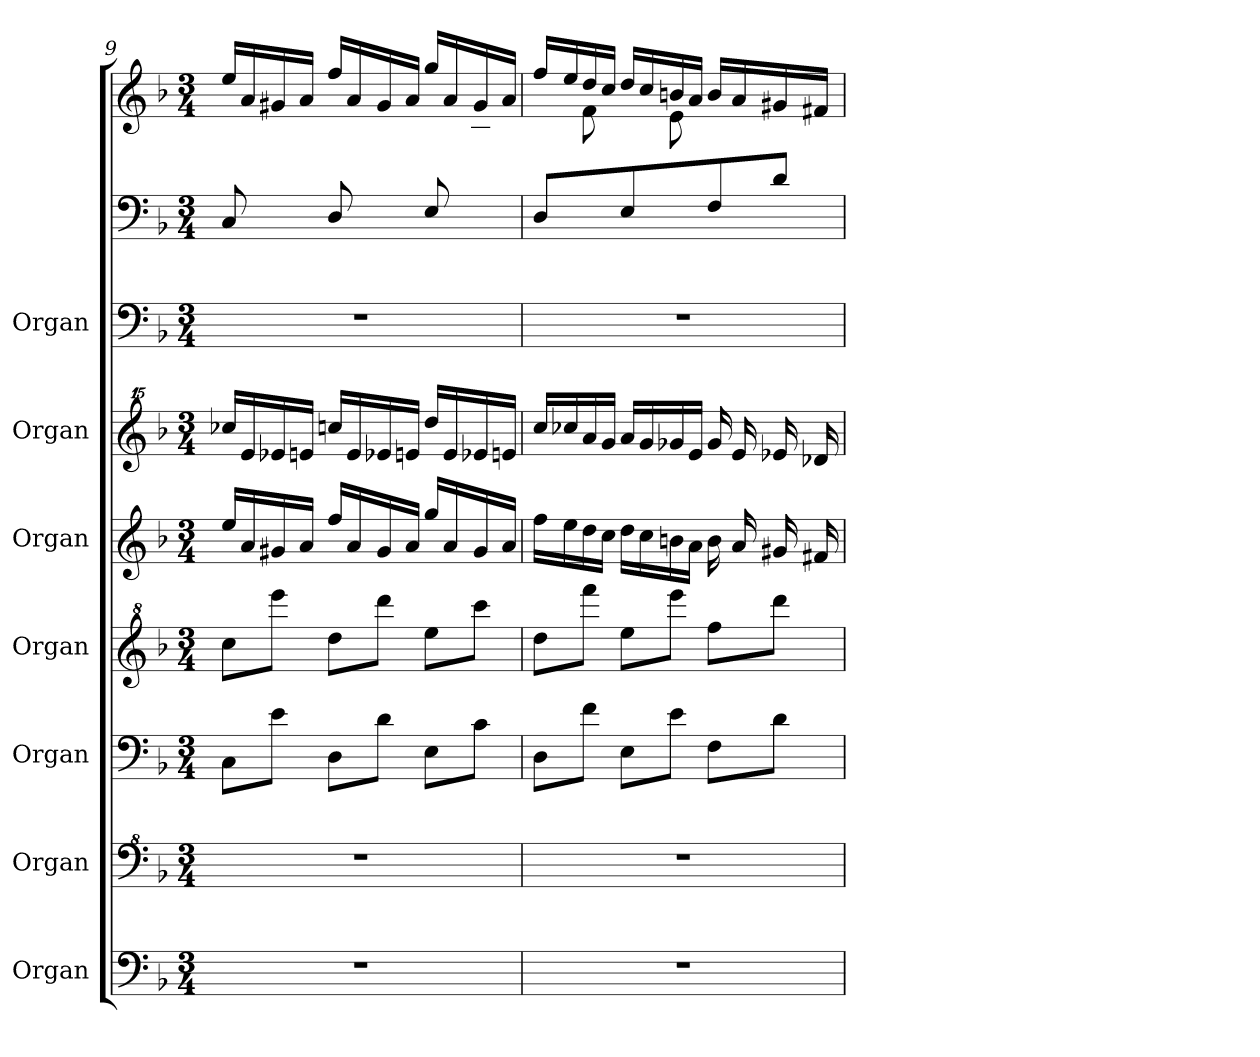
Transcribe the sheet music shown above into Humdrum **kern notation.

**kern	**kern	**kern	**kern	**kern	**kern	**kern	**kern	**kern
*part7	*part6	*part5	*part4	*part3	*part2	*part1	*part1	*part1
*staff9	*staff8	*staff7	*staff6	*staff5	*staff4	*staff3	*staff2	*staff1
*I"Organ	*I"Organ	*I"Organ	*I"Organ	*I"Organ	*I"Organ	*I"Organ	*	*
*	*I'Org.	*	*	*	*	*	*	*
*clefF4	*clefF^4	*clefF4	*clefG^2	*clefG2	*clefG^^2	*clefF4	*clefF4	*clefG2
*k[b-]	*k[b-]	*k[b-]	*k[b-]	*k[b-]	*k[b-]	*k[b-]	*k[b-]	*k[b-]
*M3/4	*M3/4	*M3/4	*M3/4	*M3/4	*M3/4	*M3/4	*M3/4	*M3/4
=9	=9	=9	=9	=9	=9	=9	=9	=9
*	*	*	*	*	*	*	*	*^
2.r	2.r	8C\L	8ccc\L	16ee\LL	16cccc-X\LL	2.r	8C/L	16ee/LL	8ryy
.	.	.	.	16a/	16eee/	.	.	16a/	.
.	.	8e\J	8eeee\J	16g#X/	16eee-X/	.	8ryy	16g#X/	8e\
.	.	.	.	16a/JJ	16eeen/JJ	.	.	16a/JJ	.
.	.	8D\L	8ddd\L	16ff\LL	16ccccn\LL	.	8D/	16ff/LL	8ryy
.	.	.	.	16a/	16eee/	.	.	16a/	.
.	.	8d\J	8dddd\J	16g#/	16eee-X/	.	8ryy	16g#/	8d\
.	.	.	.	16a/JJ	16eeen/JJ	.	.	16a/JJ	.
.	.	8E\L	8eee\L	16gg\LL	16dddd\LL	.	8E/	16gg/LL	8ryy
.	.	.	.	16a/	16eee/	.	.	16a/	.
.	.	8c\J	8cccc\J	16g#/	16eee-X/	.	8ryy	16g#/	8c\J
.	.	.	.	16a/JJ	16eeen/JJ	.	.	16a/JJ	.
=10	=10	=10	=10	=10	=10	=10	=10	=10	=10
2.r	2.r	8D\L	8ddd\L	16ff\LL	16cccc\LL	2.r	8D/L	16ff/LL	8ryy
.	.	.	.	16ee\	16cccc-X\	.	.	16ee/	.
.	.	8f\J	8ffff\J	16dd\	16aaa/	.	8ryy	16dd/	8f\
.	.	.	.	16cc\JJ	16ggg/JJ	.	.	16cc/JJ	.
.	.	8E\L	8eee\L	16dd\LL	16aaa/LL	.	8E/	16dd/LL	8ryy
.	.	.	.	16cc\	16ggg/	.	.	16cc/	.
.	.	8e\J	8eeee\J	16bn\	16ggg-X/	.	8ryy	16bn/	8e\
.	.	.	.	16a/JJ	16eee/JJ	.	.	16a/JJ	.
.	.	8F\L	8fff\L	16b\	16ggg-/	.	8F/	16b/LL	4ryy
.	.	.	.	16a/	16eee/	.	.	16a/	.
.	.	8d\J	8dddd\J	16g#X/	16eee-X/	.	8d/J	16g#X/	.
.	.	.	.	16f#X/	16ddd-X/	.	.	16f#X/JJ	.
*	*	*	*	*	*	*	*	*v	*v
=	=	=	=	=	=	=	=	=
*-	*-	*-	*-	*-	*-	*-	*-	*-
